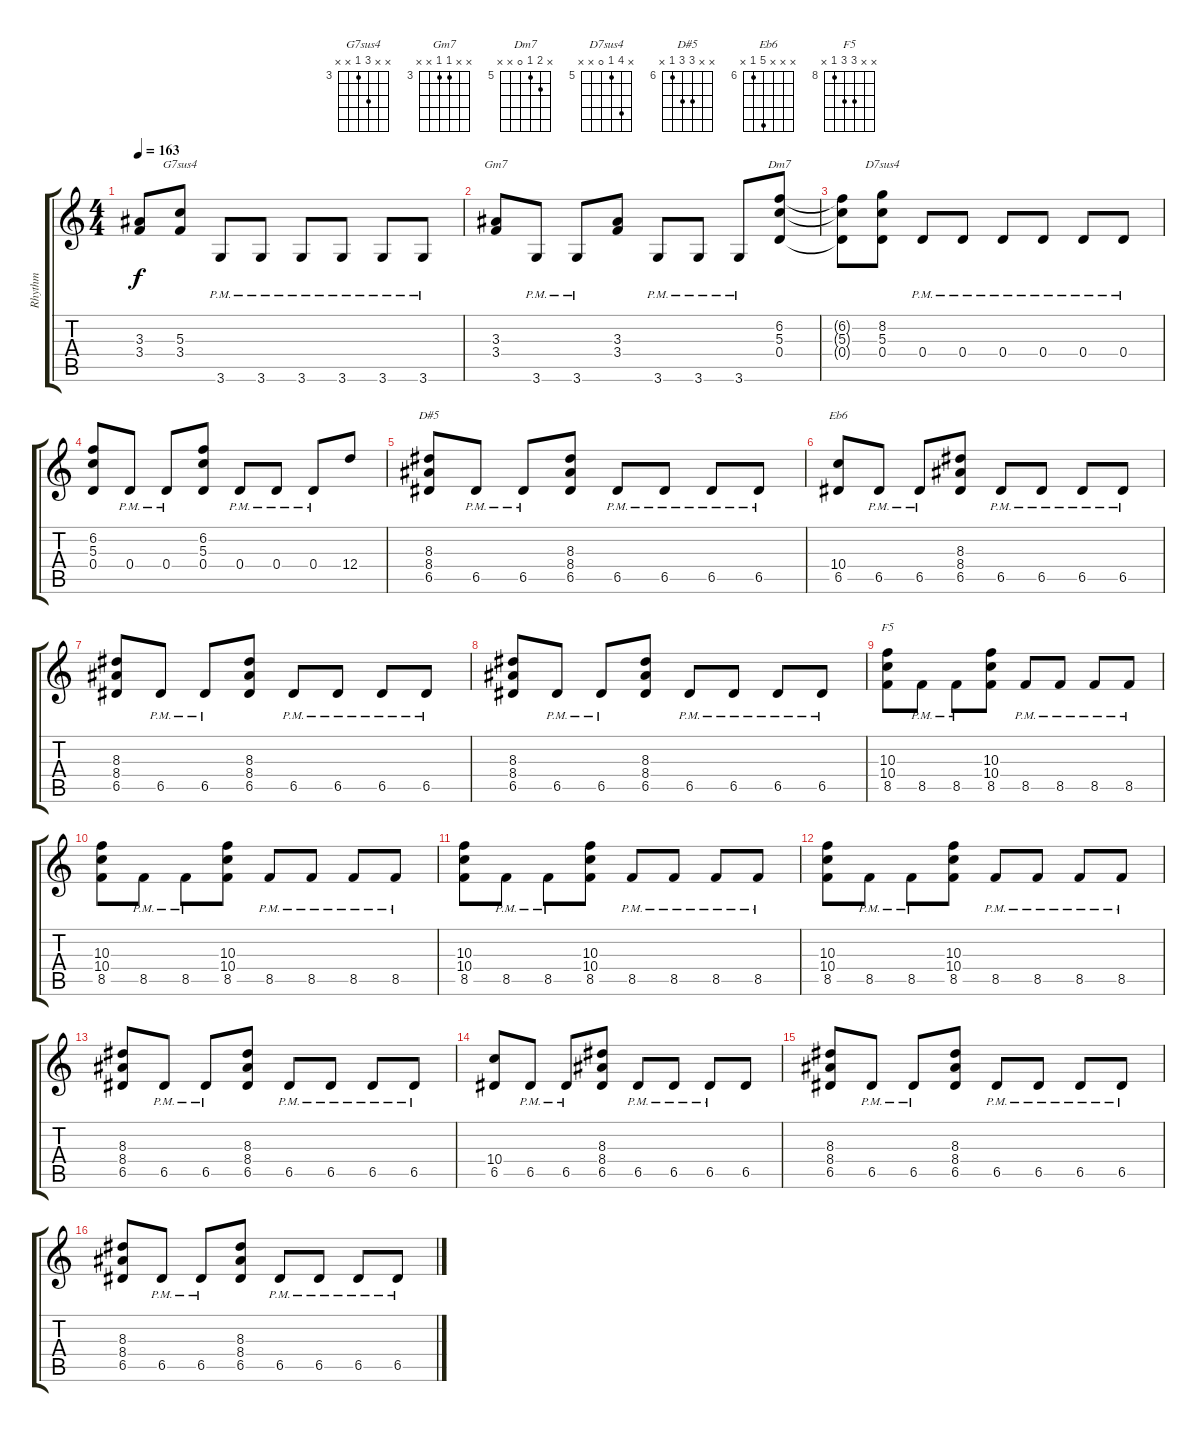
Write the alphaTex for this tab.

\track ("Rhythm" "Rhythm") {instrument distortionguitar}
\staff {score tabs}
\tuning (E4 B3 G3 D3 A2 E2) {hide}
\chord ("G7sus4" x x 5 3 x x) {firstfret 3}
\chord ("Gm7" x x 3 3 x x) {firstfret 3}
\chord ("Dm7" x 6 5 0 x x) {firstfret 5}
\chord ("D7sus4" x 8 5 0 x x) {firstfret 5}
\chord ("D#5" x x 8 8 6 x) {firstfret 6}
\chord ("Eb6" x x x 10 6 x) {firstfret 6}
\chord ("F5" x x 10 10 8 x) {firstfret 8}
\ts (4 4)
\tempo 163
\clef g2
\ks c
(3.3{t} 3.4{t}).8{dy f} (5.3 3.4).8{ch "G7sus4"} 3.6{pm}.8 3.6{pm}.8 3.6{pm}.8 3.6{pm}.8 3.6{pm}.8 3.6{pm}.8 |
(3.3 3.4).8{ch "Gm7"} 3.6{pm}.8 3.6{pm}.8 (3.3 3.4).8 3.6{pm}.8 3.6{pm}.8 3.6{pm}.8 (6.2 5.3 0.4).8{ch "Dm7"} |
(6.2{t} 5.3{t} 0.4{t}).8 (8.2 5.3 0.4).8{ch "D7sus4"} 0.4{pm}.8 0.4{pm}.8 0.4{pm}.8 0.4{pm}.8 0.4{pm}.8 0.4{pm}.8 |
(6.2 5.3 0.4).8 0.4{pm}.8 0.4{pm}.8 (6.2 5.3 0.4).8 0.4{pm}.8 0.4{pm}.8 0.4{pm}.8 12.4.8 |
(8.3 8.4 6.5).8{ch "D#5"} 6.5{pm}.8 6.5{pm}.8 (8.3 8.4 6.5).8 6.5{pm}.8 6.5{pm}.8 6.5{pm}.8 6.5{pm}.8 |
(10.4 6.5).8{ch "Eb6"} 6.5{pm}.8 6.5{pm}.8 (8.3 8.4 6.5).8 6.5{pm}.8 6.5{pm}.8 6.5{pm}.8 6.5{pm}.8 |
(8.3 8.4 6.5).8 6.5{pm}.8 6.5{pm}.8 (8.3 8.4 6.5).8 6.5{pm}.8 6.5{pm}.8 6.5{pm}.8 6.5{pm}.8 |
(8.3 8.4 6.5).8 6.5{pm}.8 6.5{pm}.8 (8.3 8.4 6.5).8 6.5{pm}.8 6.5{pm}.8 6.5{pm}.8 6.5{pm}.8 |
(10.3 10.4 8.5).8{ch "F5"} 8.5{pm}.8 8.5{pm}.8 (10.3 10.4 8.5).8 8.5{pm}.8 8.5{pm}.8 8.5{pm}.8 8.5{pm}.8 |
(10.3 10.4 8.5).8 8.5{pm}.8 8.5{pm}.8 (10.3 10.4 8.5).8 8.5{pm}.8 8.5{pm}.8 8.5{pm}.8 8.5{pm}.8 |
(10.3 10.4 8.5).8 8.5{pm}.8 8.5{pm}.8 (10.3 10.4 8.5).8 8.5{pm}.8 8.5{pm}.8 8.5{pm}.8 8.5{pm}.8 |
(10.3 10.4 8.5).8 8.5{pm}.8 8.5{pm}.8 (10.3 10.4 8.5).8 8.5{pm}.8 8.5{pm}.8 8.5{pm}.8 8.5{pm}.8 |
(8.3 8.4 6.5).8 6.5{pm}.8 6.5{pm}.8 (8.3 8.4 6.5).8 6.5{pm}.8 6.5{pm}.8 6.5{pm}.8 6.5{pm}.8 |
(10.4 6.5).8 6.5{pm}.8 6.5{pm}.8 (8.3 8.4 6.5).8 6.5{pm}.8 6.5{pm}.8 6.5{pm}.8 6.5.8 |
(8.3 8.4 6.5).8 6.5{pm}.8 6.5{pm}.8 (8.3 8.4 6.5).8 6.5{pm}.8 6.5{pm}.8 6.5{pm}.8 6.5{pm}.8 |
(8.3 8.4 6.5).8 6.5{pm}.8 6.5{pm}.8 (8.3 8.4 6.5).8 6.5{pm}.8 6.5{pm}.8 6.5{pm}.8 6.5{pm}.8
